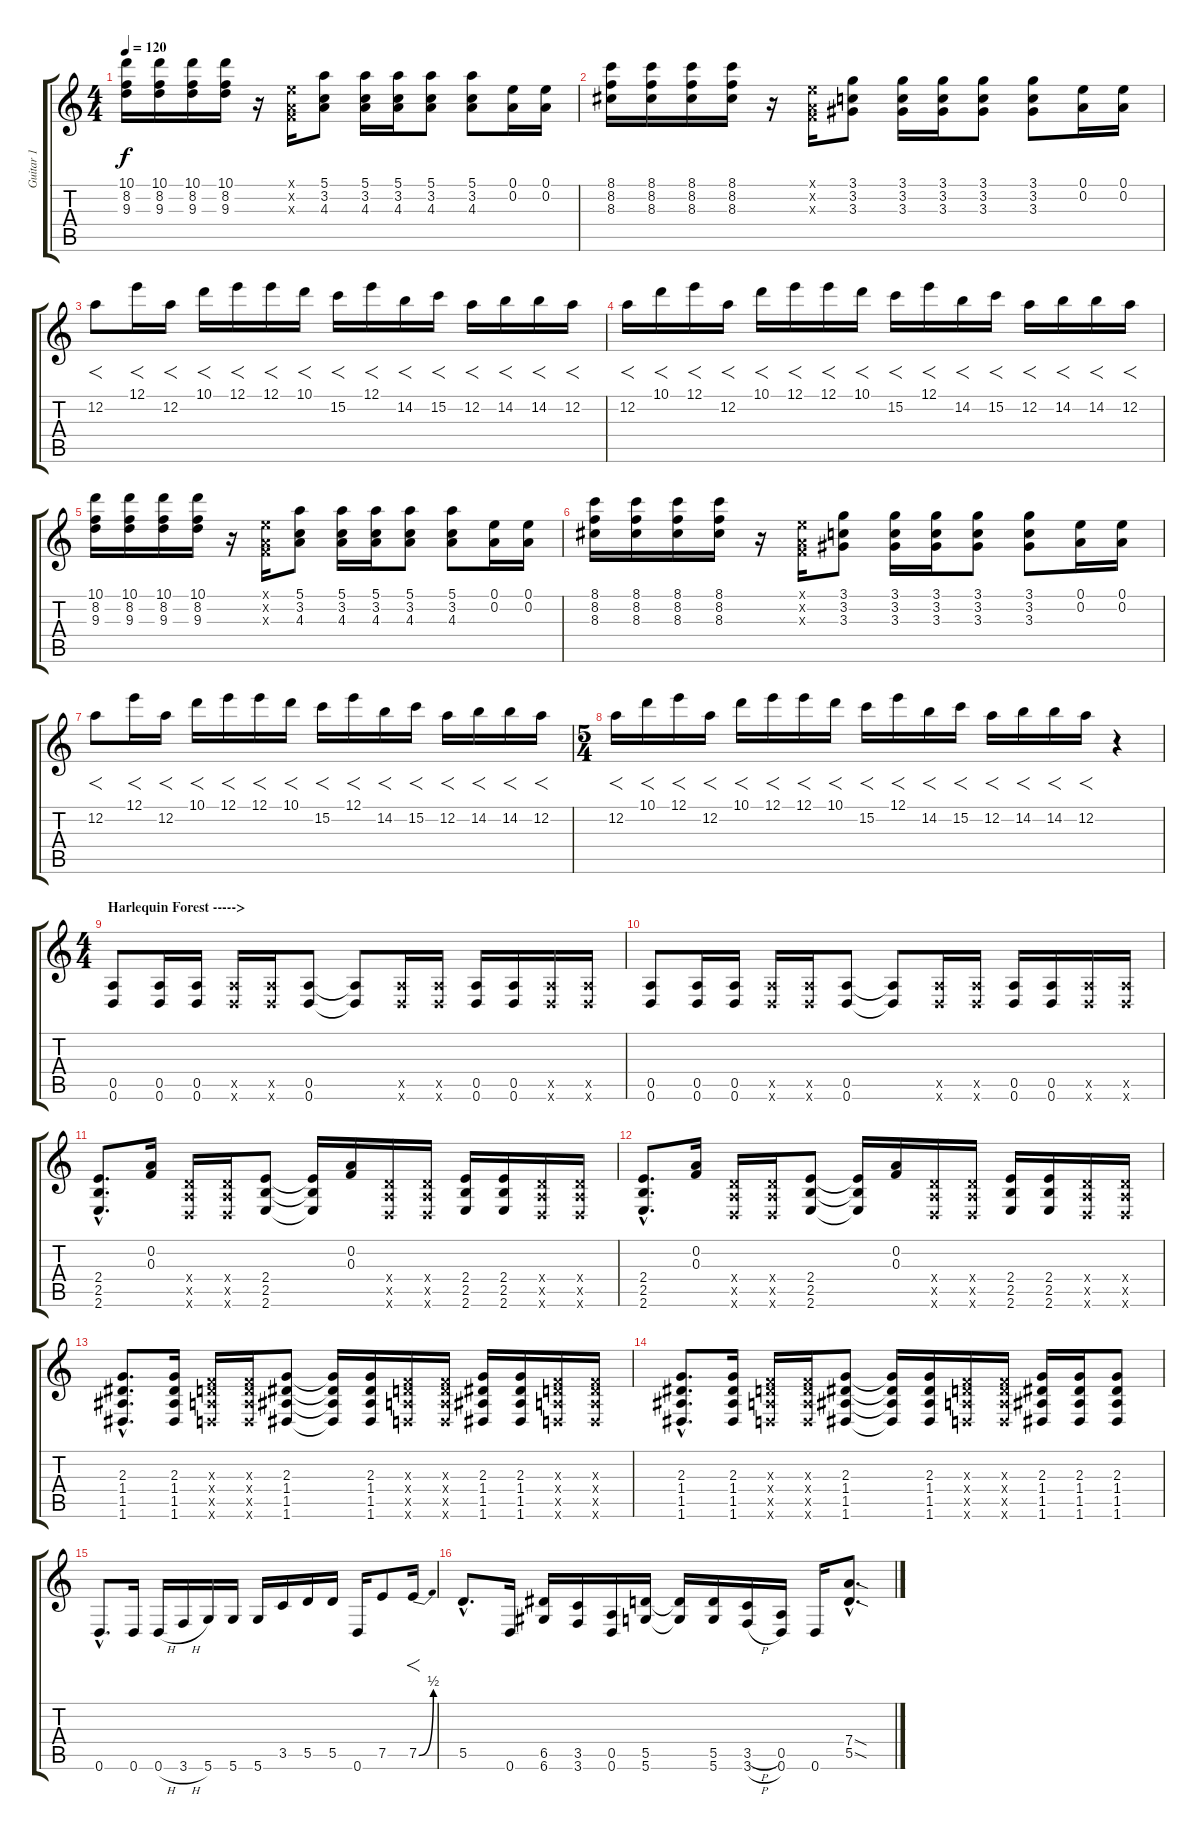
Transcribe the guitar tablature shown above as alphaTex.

\track ("Guitar 1" "Guitar 1") {instrument distortionguitar}
\staff {score tabs}
\tuning (E4 A3 F3 D3 A2 D2) {hide}
\ts (4 4)
\tempo 120
\clef g2
\ks c
(10.1 8.2 9.3).16{dy f balance 8} (10.1 8.2 9.3).16 (10.1 8.2 9.3).16 (10.1 8.2 9.3).16 r.16 (0.1{x} 0.2{x} 0.3{x}).16 (5.1 3.2 4.3).8 (5.1 3.2 4.3).16 (5.1 3.2 4.3).16 (5.1 3.2 4.3).8 (5.1 3.2 4.3).8 (0.1 0.2).16 (0.1 0.2).16 |
(8.1 8.2 8.3).16 (8.1 8.2 8.3).16 (8.1 8.2 8.3).16 (8.1 8.2 8.3).16 r.16 (0.1{x} 0.2{x} 0.3{x}).16 (3.1 3.2 3.3).8 (3.1 3.2 3.3).16 (3.1 3.2 3.3).16 (3.1 3.2 3.3).8 (3.1 3.2 3.3).8 (0.1 0.2).16 (0.1 0.2).16 |
12.2.8{f balance 0} 12.1.16{f} 12.2.16{f} 10.1.16{f} 12.1.16{f} 12.1.16{f} 10.1.16{f} 15.2.16{f} 12.1.16{f} 14.2.16{f} 15.2.16{f} 12.2.16{f} 14.2.16{f} 14.2.16{f} 12.2.16{f} |
12.2.16{f balance 16} 10.1.16{f} 12.1.16{f} 12.2.16{f} 10.1.16{f} 12.1.16{f} 12.1.16{f} 10.1.16{f} 15.2.16{f} 12.1.16{f} 14.2.16{f} 15.2.16{f} 12.2.16{f} 14.2.16{f} 14.2.16{f} 12.2.16{f} |
(10.1 8.2 9.3).16{balance 8} (10.1 8.2 9.3).16 (10.1 8.2 9.3).16 (10.1 8.2 9.3).16 r.16 (0.1{x} 0.2{x} 0.3{x}).16 (5.1 3.2 4.3).8 (5.1 3.2 4.3).16 (5.1 3.2 4.3).16 (5.1 3.2 4.3).8 (5.1 3.2 4.3).8 (0.1 0.2).16 (0.1 0.2).16 |
(8.1 8.2 8.3).16 (8.1 8.2 8.3).16 (8.1 8.2 8.3).16 (8.1 8.2 8.3).16 r.16 (0.1{x} 0.2{x} 0.3{x}).16 (3.1 3.2 3.3).8 (3.1 3.2 3.3).16 (3.1 3.2 3.3).16 (3.1 3.2 3.3).8 (3.1 3.2 3.3).8 (0.1 0.2).16 (0.1 0.2).16 |
12.2.8{f balance 0} 12.1.16{f} 12.2.16{f} 10.1.16{f} 12.1.16{f} 12.1.16{f} 10.1.16{f} 15.2.16{f} 12.1.16{f} 14.2.16{f} 15.2.16{f} 12.2.16{f} 14.2.16{f} 14.2.16{f} 12.2.16{f} |
\ts (5 4)
12.2.16{f balance 16} 10.1.16{f} 12.1.16{f} 12.2.16{f} 10.1.16{f} 12.1.16{f} 12.1.16{f} 10.1.16{f} 15.2.16{f} 12.1.16{f} 14.2.16{f} 15.2.16{f} 12.2.16{f} 14.2.16{f} 14.2.16{f} 12.2.16{f} r.4 |
\ts (4 4)
\section ("" "Harlequin Forest ----->")
(0.5 0.6).8{balance 8 instrument distortionguitar} (0.5 0.6).16 (0.5 0.6).16 (0.5{x} 0.6{x}).16 (0.5{x} 0.6{x}).16 (0.5 0.6).8 (0.5{t} 0.6{t}).8 (0.5{x} 0.6{x}).16 (0.5{x} 0.6{x}).16 (0.5 0.6).16 (0.5 0.6).16 (0.5{x} 0.6{x}).16 (0.5{x} 0.6{x}).16 |
(0.5 0.6).8 (0.5 0.6).16 (0.5 0.6).16 (0.5{x} 0.6{x}).16 (0.5{x} 0.6{x}).16 (0.5 0.6).8 (0.5{t} 0.6{t}).8 (0.5{x} 0.6{x}).16 (0.5{x} 0.6{x}).16 (0.5 0.6).16 (0.5 0.6).16 (0.5{x} 0.6{x}).16 (0.5{x} 0.6{x}).16 |
(2.4{hac} 2.5{hac} 2.6{hac}).8{d} (0.2 0.3).16 (0.4{x} 0.5{x} 0.6{x}).16 (0.4{x} 0.5{x} 0.6{x}).16 (2.4 2.5 2.6).8 (2.4{t} 2.5{t} 2.6{t}).16 (0.2 0.3).16 (0.4{x} 0.5{x} 0.6{x}).16 (0.4{x} 0.5{x} 0.6{x}).16 (2.4 2.5 2.6).16 (2.4 2.5 2.6).16 (0.4{x} 0.5{x} 0.6{x}).16 (0.4{x} 0.5{x} 0.6{x}).16 |
(2.4{hac} 2.5{hac} 2.6{hac}).8{d} (0.2 0.3).16 (0.4{x} 0.5{x} 0.6{x}).16 (0.4{x} 0.5{x} 0.6{x}).16 (2.4 2.5 2.6).8 (2.4{t} 2.5{t} 2.6{t}).16 (0.2 0.3).16 (0.4{x} 0.5{x} 0.6{x}).16 (0.4{x} 0.5{x} 0.6{x}).16 (2.4 2.5 2.6).16 (2.4 2.5 2.6).16 (0.4{x} 0.5{x} 0.6{x}).16 (0.4{x} 0.5{x} 0.6{x}).16 |
(2.3{hac} 1.4{hac} 1.5{hac} 1.6{hac}).8{d} (2.3 1.4 1.5 1.6).16 (0.3{x} 0.4{x} 0.5{x} 0.6{x}).16 (0.3{x} 0.4{x} 0.5{x} 0.6{x}).16 (2.3 1.4 1.5 1.6).8 (2.3{t} 1.4{t} 1.5{t} 1.6{t}).16 (2.3 1.4 1.5 1.6).16 (0.3{x} 0.4{x} 0.5{x} 0.6{x}).16 (0.3{x} 0.4{x} 0.5{x} 0.6{x}).16 (2.3 1.4 1.5 1.6).16 (2.3 1.4 1.5 1.6).16 (0.3{x} 0.4{x} 0.5{x} 0.6{x}).16 (0.3{x} 0.4{x} 0.5{x} 0.6{x}).16 |
(2.3{hac} 1.4{hac} 1.5{hac} 1.6{hac}).8{d} (2.3 1.4 1.5 1.6).16 (0.3{x} 0.4{x} 0.5{x} 0.6{x}).16 (0.3{x} 0.4{x} 0.5{x} 0.6{x}).16 (2.3 1.4 1.5 1.6).8 (2.3{t} 1.4{t} 1.5{t} 1.6{t}).16 (2.3 1.4 1.5 1.6).16 (0.3{x} 0.4{x} 0.5{x} 0.6{x}).16 (0.3{x} 0.4{x} 0.5{x} 0.6{x}).16 (2.3 1.4 1.5 1.6).16 (2.3 1.4 1.5 1.6).16 (2.3 1.4 1.5 1.6).8 |
0.6{hac}.8{d} 0.6.16 0.6{h}.16 3.6{h}.16 5.6.16 5.6.16 5.6.16 3.5.16 5.5.16 5.5.16 0.6.16 7.5.8 7.5{be (bend 0 0 60 2)}.16{f} |
5.5{hac}.8{d} 0.6.16 (6.5 6.6).16 (3.5 3.6).16 (0.5 0.6).16 (5.5 5.6).16 (5.5{t} 5.6{t}).16 (5.5 5.6).16 (3.5{h} 3.6{h}).16 (0.5 0.6).16 0.6.16 (7.4{sod hac} 5.5{sod hac}).8{d}
